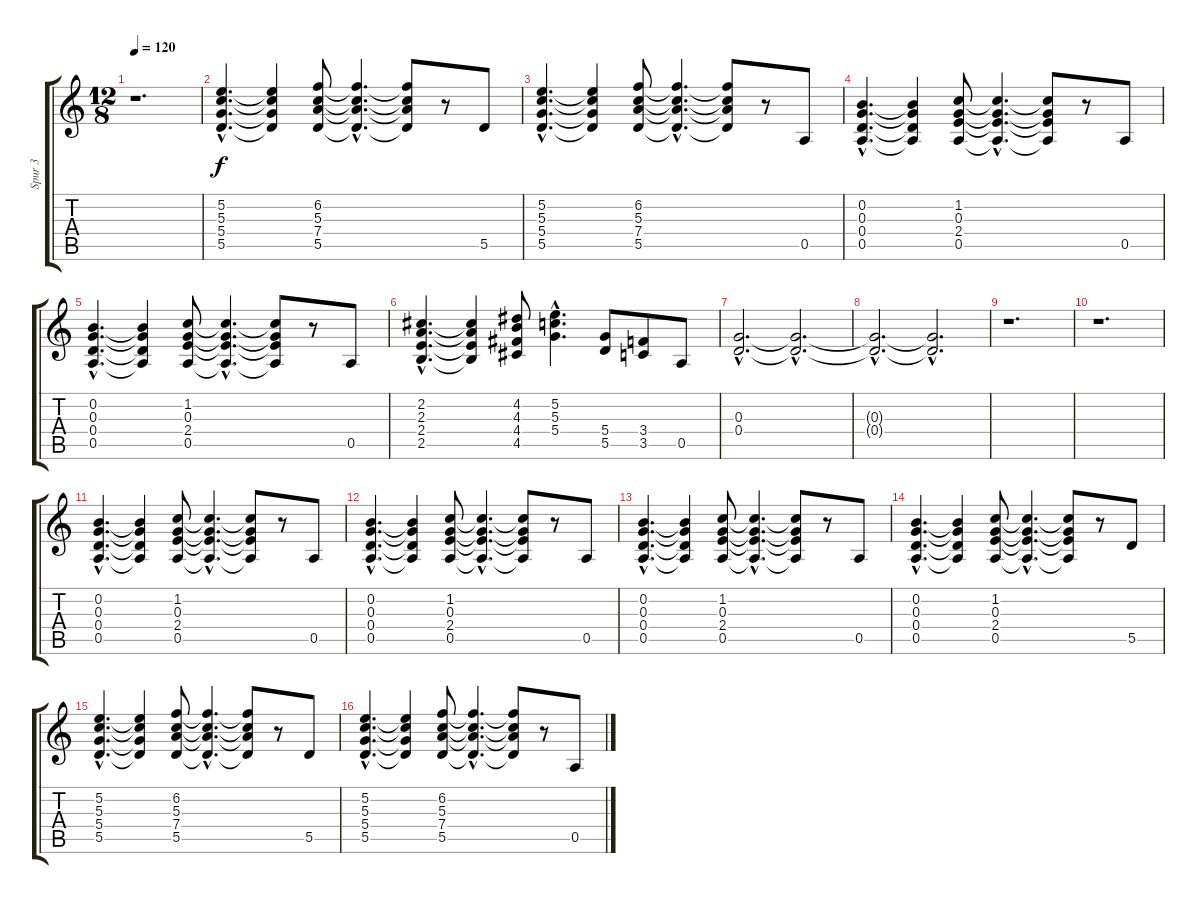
\track ("Spur 3" "Spur 3") {instrument distortionguitar}
\staff {score tabs}
\tuning (E4 B3 G3 D3 A2 E2) {hide}
\ts (12 8)
\tempo 120
\clef g2
\ks c
r.1{d dy f} |
(5.2{hac} 5.3{hac} 5.4{hac} 5.5{hac}).4{d} (5.2{t} 5.3{t} 5.4{t} 5.5{t}).4 (6.2 5.3 7.4 5.5).8 (6.2{hac t} 5.3{hac t} 7.4{hac t} 5.5{hac t}).4{d} (6.2{t} 5.3{t} 7.4{t} 5.5{t}).8 r.8 5.5.8 |
(5.2{hac} 5.3{hac} 5.4{hac} 5.5{hac}).4{d} (5.2{t} 5.3{t} 5.4{t} 5.5{t}).4 (6.2 5.3 7.4 5.5).8 (6.2{hac t} 5.3{hac t} 7.4{hac t} 5.5{hac t}).4{d} (6.2{t} 5.3{t} 7.4{t} 5.5{t}).8 r.8 0.5.8 |
(0.2{hac} 0.3{hac} 0.4{hac} 0.5{hac}).4{d} (0.2{t} 0.3{t} 0.4{t} 0.5{t}).4 (1.2 0.3 2.4 0.5).8 (1.2{hac t} 0.3{hac t} 2.4{hac t} 0.5{hac t}).4{d} (1.2{t} 0.3{t} 2.4{t} 0.5{t}).8 r.8 0.5.8 |
(0.2{hac} 0.3{hac} 0.4{hac} 0.5{hac}).4{d} (0.2{t} 0.3{t} 0.4{t} 0.5{t}).4 (1.2 0.3 2.4 0.5).8 (1.2{hac t} 0.3{hac t} 2.4{hac t} 0.5{hac t}).4{d} (1.2{t} 0.3{t} 2.4{t} 0.5{t}).8 r.8 0.5.8 |
(2.2{hac} 2.3{hac} 2.4{hac} 2.5{hac}).4{d} (2.2{t} 2.3{t} 2.4{t} 2.5{t}).4 (4.2 4.3 4.4 4.5).8 (5.2{hac} 5.3{hac} 5.4{hac}).4{d} (5.4 5.5).8 (3.4 3.5).8 0.5.8 |
(0.3{hac} 0.4{hac}).2{d} (0.3{hac t} 0.4{hac t}).2{d} |
(0.3{hac t} 0.4{hac t}).2{d} (0.3{hac t} 0.4{hac t}).2{d} |
r.1{d} |
r.1{d} |
(0.2{hac} 0.3{hac} 0.4{hac} 0.5{hac}).4{d} (0.2{t} 0.3{t} 0.4{t} 0.5{t}).4 (1.2 0.3 2.4 0.5).8 (1.2{hac t} 0.3{hac t} 2.4{hac t} 0.5{hac t}).4{d} (1.2{t} 0.3{t} 2.4{t} 0.5{t}).8 r.8 0.5.8 |
(0.2{hac} 0.3{hac} 0.4{hac} 0.5{hac}).4{d} (0.2{t} 0.3{t} 0.4{t} 0.5{t}).4 (1.2 0.3 2.4 0.5).8 (1.2{hac t} 0.3{hac t} 2.4{hac t} 0.5{hac t}).4{d} (1.2{t} 0.3{t} 2.4{t} 0.5{t}).8 r.8 0.5.8 |
(0.2{hac} 0.3{hac} 0.4{hac} 0.5{hac}).4{d} (0.2{t} 0.3{t} 0.4{t} 0.5{t}).4 (1.2 0.3 2.4 0.5).8 (1.2{hac t} 0.3{hac t} 2.4{hac t} 0.5{hac t}).4{d} (1.2{t} 0.3{t} 2.4{t} 0.5{t}).8 r.8 0.5.8 |
(0.2{hac} 0.3{hac} 0.4{hac} 0.5{hac}).4{d} (0.2{t} 0.3{t} 0.4{t} 0.5{t}).4 (1.2 0.3 2.4 0.5).8 (1.2{hac t} 0.3{hac t} 2.4{hac t} 0.5{hac t}).4{d} (1.2{t} 0.3{t} 2.4{t} 0.5{t}).8 r.8 5.5.8 |
(5.2{hac} 5.3{hac} 5.4{hac} 5.5{hac}).4{d} (5.2{t} 5.3{t} 5.4{t} 5.5{t}).4 (6.2 5.3 7.4 5.5).8 (6.2{hac t} 5.3{hac t} 7.4{hac t} 5.5{hac t}).4{d} (6.2{t} 5.3{t} 7.4{t} 5.5{t}).8 r.8 5.5.8 |
(5.2{hac} 5.3{hac} 5.4{hac} 5.5{hac}).4{d} (5.2{t} 5.3{t} 5.4{t} 5.5{t}).4 (6.2 5.3 7.4 5.5).8 (6.2{hac t} 5.3{hac t} 7.4{hac t} 5.5{hac t}).4{d} (6.2{t} 5.3{t} 7.4{t} 5.5{t}).8 r.8 0.5.8
